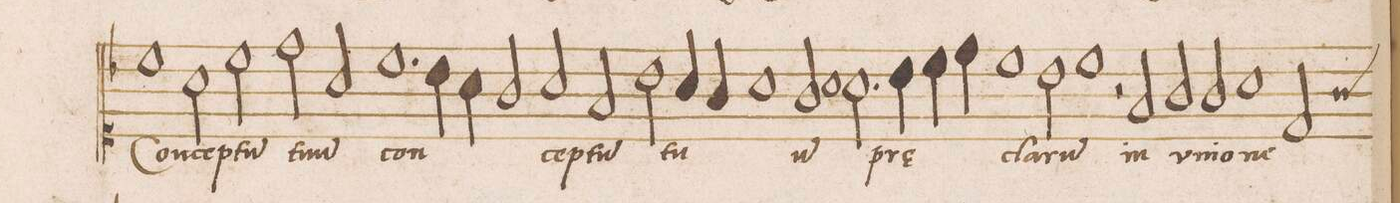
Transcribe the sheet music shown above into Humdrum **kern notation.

**kern	**text
*I"DISCANTVS	*
*clefC1	*
*k[b-]	*
*met(C|)	*
*M2/1	*
1cc	Con-
2a\	-cep-
2cc\	-tu(m)
=11-	=11-
2dd\	tu-
2a/	-u(m)
1.cc	con-
=12-	=12-
4b-\	.
4a\	.
2g/	.
2a/	-cep-
=13-	=13-
2f/	-tu(m)
2b-\	tu-
4a/	.
4g/	.
1a\	.
=14-	=14-
2g/	-u(m)
1a	.
=15-	=15-
2.a\	prae-
4b-\	.
4cc\	.
4dd\	.
1cc\	-cla-
=16-	=16-
2b-\	-ru(m)
1cc	.
=17-	=17-
2r	.
2f/	in
2g/	v-
2g/	-nio-
=18-	=18-
1a	-ne
*custos:g	*
2d/	.
*-	*-
